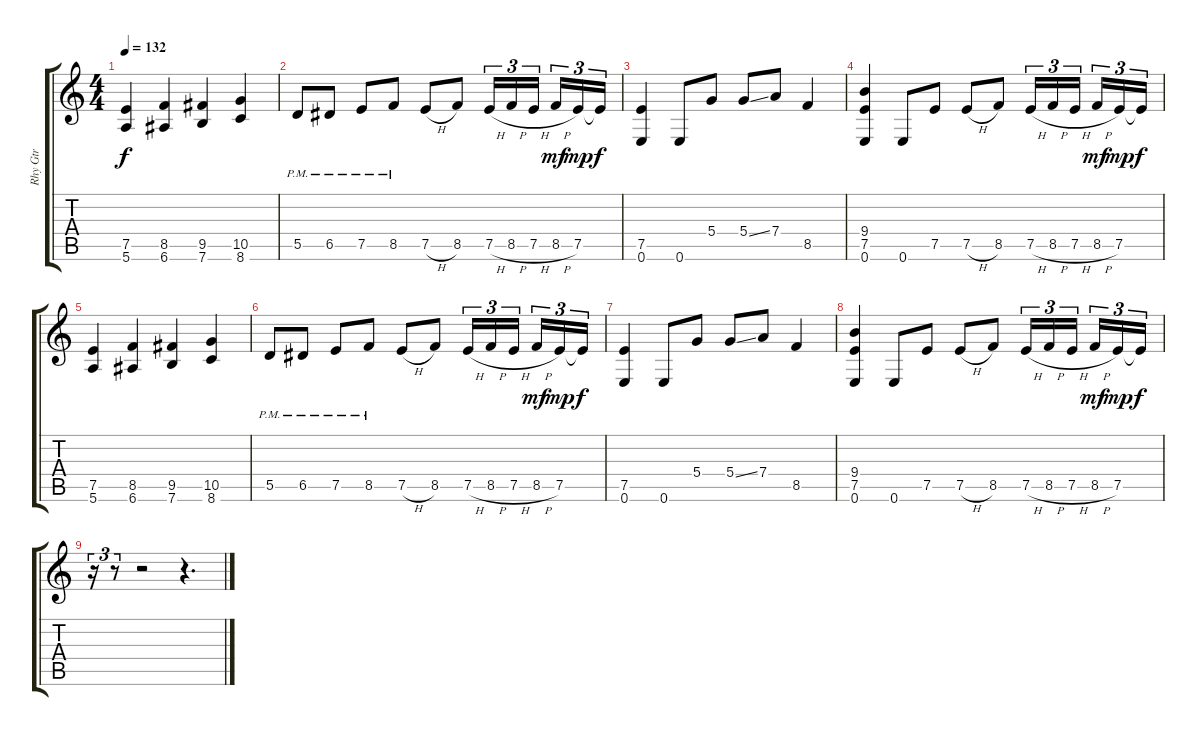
\track ("Rhy Gtr" "Rhy Gtr") {instrument distortionguitar}
\staff {score tabs}
\tuning (E4 B3 G3 D3 A2 E2) {hide}
\ts (4 4)
\tempo 132
\clef g2
\ks c
(7.5 5.6).4{dy f} (8.5 6.6).4 (9.5 7.6).4 (10.5 8.6).4 |
5.5{pm}.8 6.5{pm}.8 7.5{pm}.8 8.5{pm}.8 7.5{h}.8 8.5.8 7.5{h}.16{tu (3 2)} 8.5{h}.16{tu (3 2)} 7.5{h}.16{tu (3 2)} 8.5{h}.16{tu (3 2) dy mf} 7.5.16{tu (3 2) dy mp} 7.5{t}.16{tu (3 2) dy f} |
(7.5 0.6).4 0.6.8 5.4.8 5.4{ss}.8 7.4.8 8.5.4 |
(9.4 7.5 0.6).4 0.6.8 7.5.8 7.5{h}.8 8.5.8 7.5{h}.16{tu (3 2)} 8.5{h}.16{tu (3 2)} 7.5{h}.16{tu (3 2)} 8.5{h}.16{tu (3 2) dy mf} 7.5.16{tu (3 2) dy mp} 7.5{t}.16{tu (3 2) dy f} |
(7.5 5.6).4 (8.5 6.6).4 (9.5 7.6).4 (10.5 8.6).4 |
5.5{pm}.8 6.5{pm}.8 7.5{pm}.8 8.5{pm}.8 7.5{h}.8 8.5.8 7.5{h}.16{tu (3 2)} 8.5{h}.16{tu (3 2)} 7.5{h}.16{tu (3 2)} 8.5{h}.16{tu (3 2) dy mf} 7.5.16{tu (3 2) dy mp} 7.5{t}.16{tu (3 2) dy f} |
(7.5 0.6).4 0.6.8 5.4.8 5.4{ss}.8 7.4.8 8.5.4 |
(9.4 7.5 0.6).4 0.6.8 7.5.8 7.5{h}.8 8.5.8 7.5{h}.16{tu (3 2)} 8.5{h}.16{tu (3 2)} 7.5{h}.16{tu (3 2)} 8.5{h}.16{tu (3 2) dy mf} 7.5.16{tu (3 2) dy mp} 7.5{t}.16{tu (3 2) dy f} |
r.16{tu (3 2)} r.8{tu (3 2)} r.2 r.4{d}
